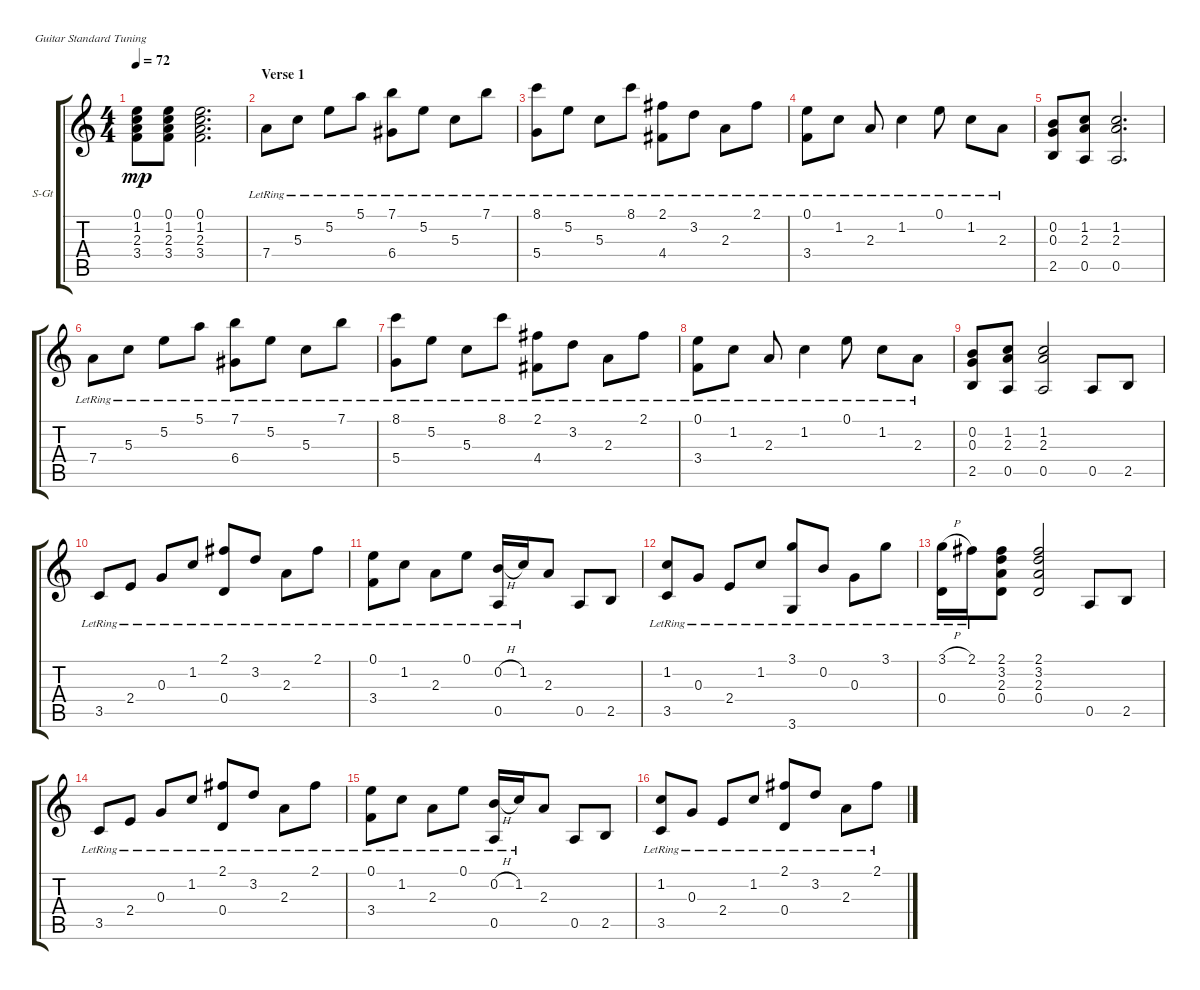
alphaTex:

\defaultSystemsLayout 4
\bracketExtendMode groupsimilarinstruments
\firstSystemTrackNameOrientation horizontal
\otherSystemsTrackNameOrientation horizontal
\track ("Finger Acoustic (Page)" "S-Gt") {instrument acousticguitarsteel}
\staff {score tabs}
\tuning (E4 B3 G3 D3 A2 E2)
\ts (4 4)
\tempo 72
\clef g2
\ks c
(0.1 3.4 2.3 1.2).8{dy mp} (3.4 2.3 1.2 0.1).8 (3.4 2.3 1.2 0.1).2{d} |
\section ("" "Verse 1")
7.4{lr}.8 5.3{lr}.8 5.2{lr}.8 5.1{lr}.8 (7.1{lr} 6.4{lr}).8 5.2{lr}.8 5.3{lr}.8 7.1{lr}.8 |
(8.1{lr} 5.4{lr}).8 5.2{lr}.8 5.3{lr}.8 8.1{lr}.8 (2.1{lr} 4.4{lr}).8 3.2{lr}.8 2.3{lr}.8 2.1{lr}.8 |
(0.1{lr} 3.4{lr}).8 1.2{lr}.8 2.3{lr}.8 1.2{lr}.4 0.1{lr}.8 1.2{lr}.8 2.3{lr}.8 |
(2.5 0.2 0.3).8 (0.5 2.3 1.2).8 (0.5 2.3 1.2).2{d} |
7.4{lr}.8 5.3{lr}.8 5.2{lr}.8 5.1{lr}.8 (7.1{lr} 6.4{lr}).8 5.2{lr}.8 5.3{lr}.8 7.1{lr}.8 |
(8.1{lr} 5.4{lr}).8 5.2{lr}.8 5.3{lr}.8 8.1{lr}.8 (2.1{lr} 4.4{lr}).8 3.2{lr}.8 2.3{lr}.8 2.1{lr}.8 |
(0.1{lr} 3.4{lr}).8 1.2{lr}.8 2.3{lr}.8 1.2{lr}.4 0.1{lr}.8 1.2{lr}.8 2.3{lr}.8 |
(2.5 0.2 0.3).8 (0.5 2.3 1.2).8 (0.5 2.3 1.2).2 0.5.8 2.5.8 |
3.5{lr}.8 2.4{lr}.8 0.3{lr}.8 1.2{lr}.8 (2.1{lr} 0.4{lr}).8 3.2{lr}.8 2.3{lr}.8 2.1{lr}.8 |
(0.1{lr} 3.4{lr}).8 1.2{lr}.8 2.3{lr}.8 0.1{lr}.8 (0.2{h lr} 0.5{lr}).16 1.2{lr}.16 2.3.8 0.5.8 2.5.8 |
(3.5{lr} 1.2{lr}).8 0.3{lr}.8 2.4{lr}.8 1.2{lr}.8 (3.1{lr} 3.6{lr}).8 0.2{lr}.8 0.3{lr}.8 3.1{lr}.8 |
(3.1{h lr} 0.4{lr}).16 2.1{lr}.16 (2.1 3.2 2.3 0.4).8 (2.1 3.2 2.3 0.4).2 0.5.8 2.5.8 |
3.5{lr}.8 2.4{lr}.8 0.3{lr}.8 1.2{lr}.8 (2.1{lr} 0.4{lr}).8 3.2{lr}.8 2.3{lr}.8 2.1{lr}.8 |
(0.1{lr} 3.4{lr}).8 1.2{lr}.8 2.3{lr}.8 0.1{lr}.8 (0.2{h lr} 0.5{lr}).16 1.2{lr}.16 2.3.8 0.5.8 2.5.8 |
(3.5{lr} 1.2{lr}).8 0.3{lr}.8 2.4{lr}.8 1.2{lr}.8 (2.1{lr} 0.4{lr}).8 3.2{lr}.8 2.3{lr}.8 2.1{lr}.8
